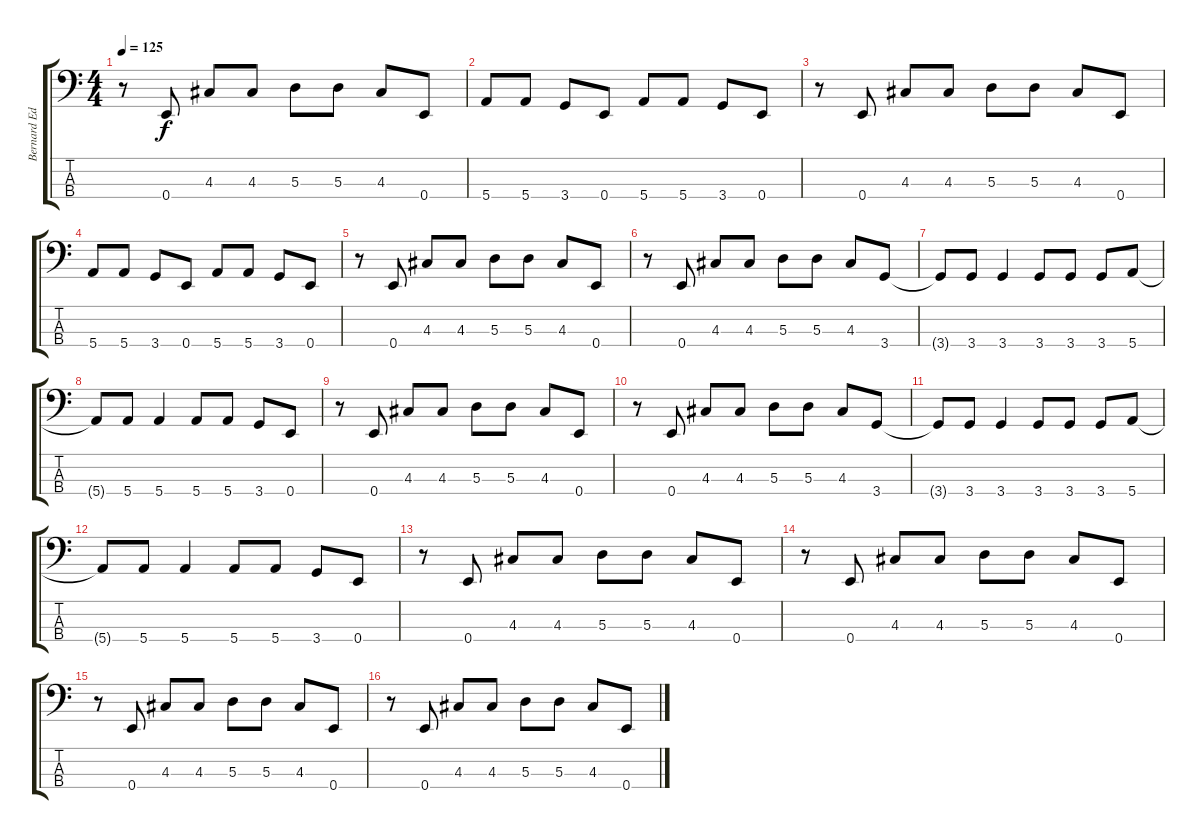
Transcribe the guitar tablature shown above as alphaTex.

\track ("Bernard Edwards" "Bernard Ed") {instrument slapbass1}
\staff {score tabs}
\tuning (G2 D2 A1 E1) {hide}
\ts (4 4)
\tempo 125
\clef f4
\ks c
r.8{dy f} 0.4.8 4.3.8 4.3.8 5.3.8 5.3.8 4.3.8 0.4.8 |
5.4.8 5.4.8 3.4.8 0.4.8 5.4.8 5.4.8 3.4.8 0.4.8 |
r.8 0.4.8 4.3.8 4.3.8 5.3.8 5.3.8 4.3.8 0.4.8 |
5.4.8 5.4.8 3.4.8 0.4.8 5.4.8 5.4.8 3.4.8 0.4.8 |
r.8 0.4.8 4.3.8 4.3.8 5.3.8 5.3.8 4.3.8 0.4.8 |
r.8 0.4.8 4.3.8 4.3.8 5.3.8 5.3.8 4.3.8 3.4.8 |
3.4{t}.8 3.4.8 3.4.4 3.4.8 3.4.8 3.4.8 5.4.8 |
5.4{t}.8 5.4.8 5.4.4 5.4.8 5.4.8 3.4.8 0.4.8 |
r.8 0.4.8 4.3.8 4.3.8 5.3.8 5.3.8 4.3.8 0.4.8 |
r.8 0.4.8 4.3.8 4.3.8 5.3.8 5.3.8 4.3.8 3.4.8 |
3.4{t}.8 3.4.8 3.4.4 3.4.8 3.4.8 3.4.8 5.4.8 |
5.4{t}.8 5.4.8 5.4.4 5.4.8 5.4.8 3.4.8 0.4.8 |
r.8 0.4.8 4.3.8 4.3.8 5.3.8 5.3.8 4.3.8 0.4.8 |
r.8 0.4.8 4.3.8 4.3.8 5.3.8 5.3.8 4.3.8 0.4.8 |
r.8 0.4.8 4.3.8 4.3.8 5.3.8 5.3.8 4.3.8 0.4.8 |
r.8 0.4.8 4.3.8 4.3.8 5.3.8 5.3.8 4.3.8 0.4.8
